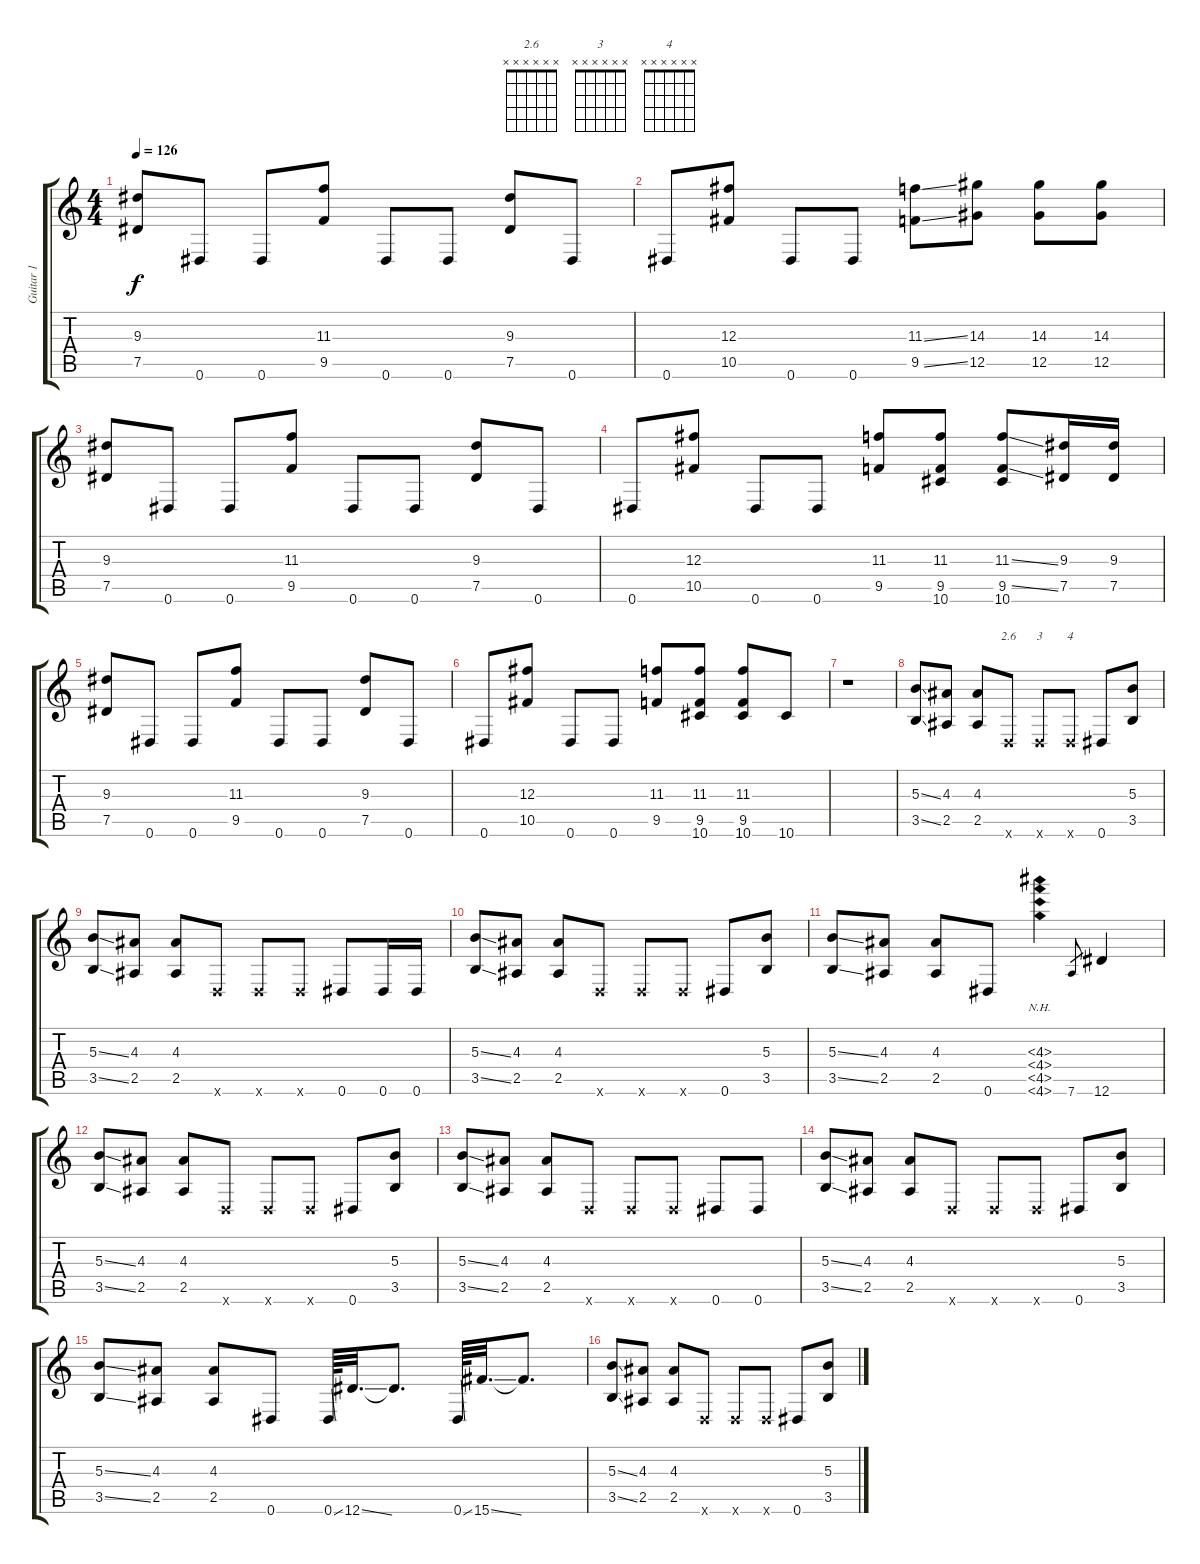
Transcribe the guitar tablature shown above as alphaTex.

\track ("Guitar 1" "Guitar 1") {instrument overdrivenguitar}
\staff {score tabs}
\tuning (Eb4 Bb3 Gb3 Db3 Ab2 Eb2) {hide}
\chord ("2.6" x x x x x x)
\chord ("3" x x x x x x)
\chord ("4" x x x x x x)
\ts (4 4)
\tempo 126
\clef g2
\ks c
(9.3 7.5).8{dy f} 0.6.8 0.6.8 (11.3 9.5).8 0.6.8 0.6.8 (9.3 7.5).8 0.6.8 |
0.6.8 (12.3 10.5).8 0.6.8 0.6.8 (11.3{ss} 9.5{ss}).8 (14.3 12.5).8 (14.3 12.5).8 (14.3 12.5).8 |
(9.3 7.5).8 0.6.8 0.6.8 (11.3 9.5).8 0.6.8 0.6.8 (9.3 7.5).8 0.6.8 |
0.6.8 (12.3 10.5).8 0.6.8 0.6.8 (11.3 9.5).8 (11.3 9.5 10.6).8 (11.3{ss} 9.5{ss} 10.6).8 (9.3 7.5).16 (9.3 7.5).16 |
(9.3 7.5).8 0.6.8 0.6.8 (11.3 9.5).8 0.6.8 0.6.8 (9.3 7.5).8 0.6.8 |
0.6.8 (12.3 10.5).8 0.6.8 0.6.8 (11.3 9.5).8 (11.3 9.5 10.6).8 (11.3 9.5 10.6).8 10.6.8 |
r.1 |
(5.3{ss} 3.5{ss}).8 (4.3 2.5).8 (4.3 2.5).8 -1.6{x}.8{ch "2.6"} -1.6{x}.8{ch "3"} -1.6{x}.8{ch "4"} 0.6.8 (5.3 3.5).8 |
(5.3{ss} 3.5{ss}).8 (4.3 2.5).8 (4.3 2.5).8 -1.6{x}.8 -1.6{x}.8 -1.6{x}.8 0.6.8 0.6.16 0.6.16 |
(5.3{ss} 3.5{ss}).8 (4.3 2.5).8 (4.3 2.5).8 -1.6{x}.8 -1.6{x}.8 -1.6{x}.8 0.6.8 (5.3 3.5).8 |
(5.3{ss} 3.5{ss}).8 (4.3 2.5).8 (4.3 2.5).8 0.6.8 (4.3{nh} 4.4{nh} 4.5{nh} 4.6{nh}).4 7.6.8{gr} 12.6.4 |
(5.3{ss} 3.5{ss}).8 (4.3 2.5).8 (4.3 2.5).8 -1.6{x}.8 -1.6{x}.8 -1.6{x}.8 0.6.8 (5.3 3.5).8 |
(5.3{ss} 3.5{ss}).8 (4.3 2.5).8 (4.3 2.5).8 -1.6{x}.8 -1.6{x}.8 -1.6{x}.8 0.6.8 0.6.8 |
(5.3{ss} 3.5{ss}).8 (4.3 2.5).8 (4.3 2.5).8 -1.6{x}.8 -1.6{x}.8 -1.6{x}.8 0.6.8 (5.3 3.5).8 |
(5.3{ss} 3.5{ss}).8 (4.3 2.5).8 (4.3 2.5).8 0.6.8 0.6{ss}.64 12.6{ss}.32{d} 12.6{t}.8{d} 0.6{ss}.64 15.6{ss}.32{d} 15.6{t}.8{d} |
(5.3{ss} 3.5{ss}).8 (4.3 2.5).8 (4.3 2.5).8 -1.6{x}.8 -1.6{x}.8 -1.6{x}.8 0.6.8 (5.3 3.5).8
